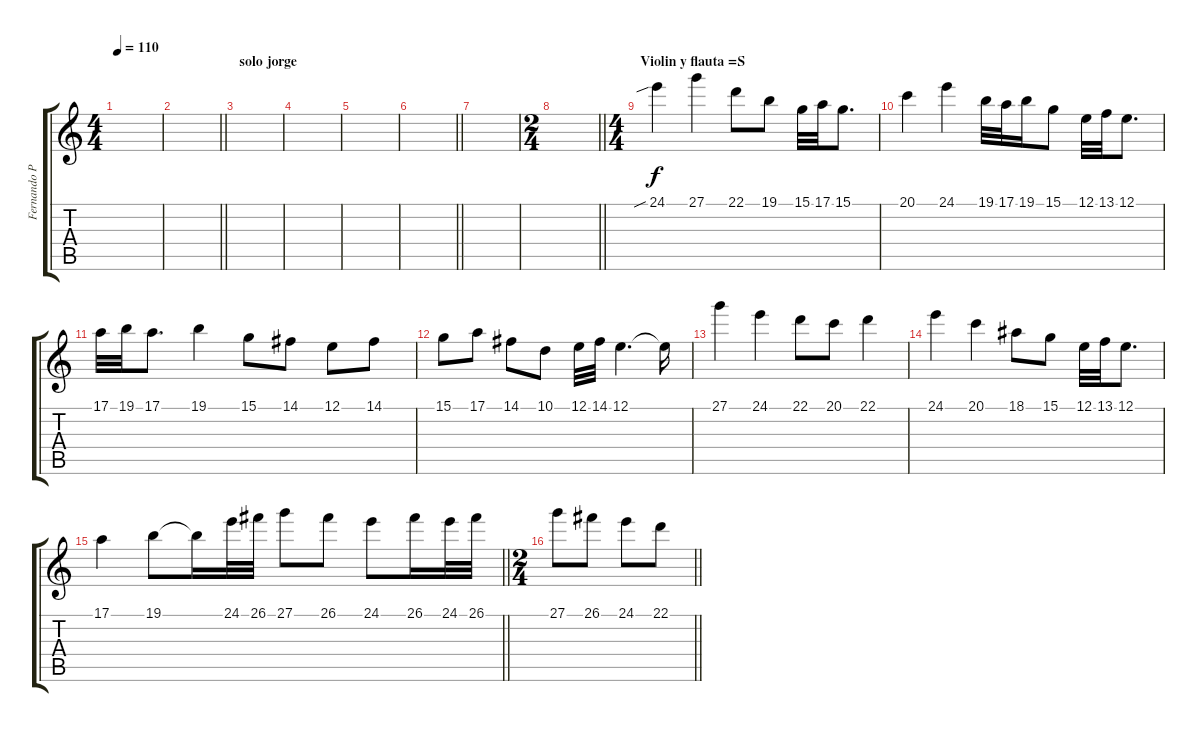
\track ("Fernando Ponce de León" "Fernando P") {instrument flute}
\staff {score tabs}
\tuning (E4 B3 G3 D3 A2 E2) {hide}
\ts (4 4)
\tempo 110
\clef g2
\ks c
|
\barLineRight lightlight
|
\section ("" "solo jorge")
|
|
|
\barLineRight lightlight
|
|
\ts (2 4)
\barLineRight lightlight
|
\ts (4 4)
\section ("" "Violin y flauta =S")
24.1{sib}.4 27.1.4 22.1.8 19.1.8 15.1.32 17.1.32 15.1.8{d} |
20.1.4 24.1.4 19.1.32 17.1.32 19.1.16 15.1.8 12.1.32 13.1.32 12.1.8{d} |
17.1.32 19.1.32 17.1.8{d} 19.1.4 15.1.8 14.1.8 12.1.8 14.1.8 |
15.1.8 17.1.8 14.1.8 10.1.8 12.1.32 14.1.32 12.1.4{d} 12.1{t}.16 |
27.1.4 24.1.4 22.1.8 20.1.8 22.1.4 |
24.1.4 20.1.4 18.1.8 15.1.8 12.1.32 13.1.32 12.1.8{d} |
\barLineRight lightlight
17.1.4 19.1.8 19.1{t}.16 24.1.32 26.1.32 27.1.8 26.1.8 24.1.8 26.1.16 24.1.32 26.1.32 |
\ts (2 4)
\barLineRight lightlight
27.1.8 26.1.8 24.1.8 22.1.8
